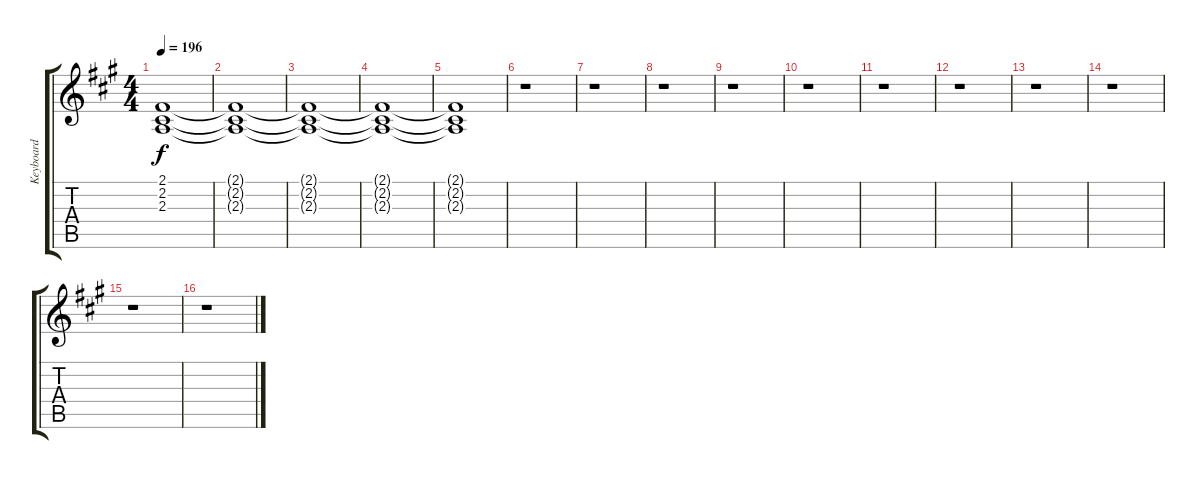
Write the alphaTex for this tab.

\track ("Keyboard" "Keyboard") {instrument lead1square}
\staff {score tabs}
\tuning (E4 B3 G3 D3 A2 E2) {hide}
\ts (4 4)
\tempo 196
\clef g2
\ks a
(2.1{t} 2.2{t} 2.3{t}).1{dy f} |
(2.1{t} 2.2{t} 2.3{t}).1 |
(2.1{t} 2.2{t} 2.3{t}).1 |
(2.1{t} 2.2{t} 2.3{t}).1 |
(2.1{t} 2.2{t} 2.3{t}).1 |
r.1 |
r.1 |
r.1 |
r.1 |
r.1 |
r.1 |
r.1 |
r.1 |
r.1 |
r.1 |
r.1
